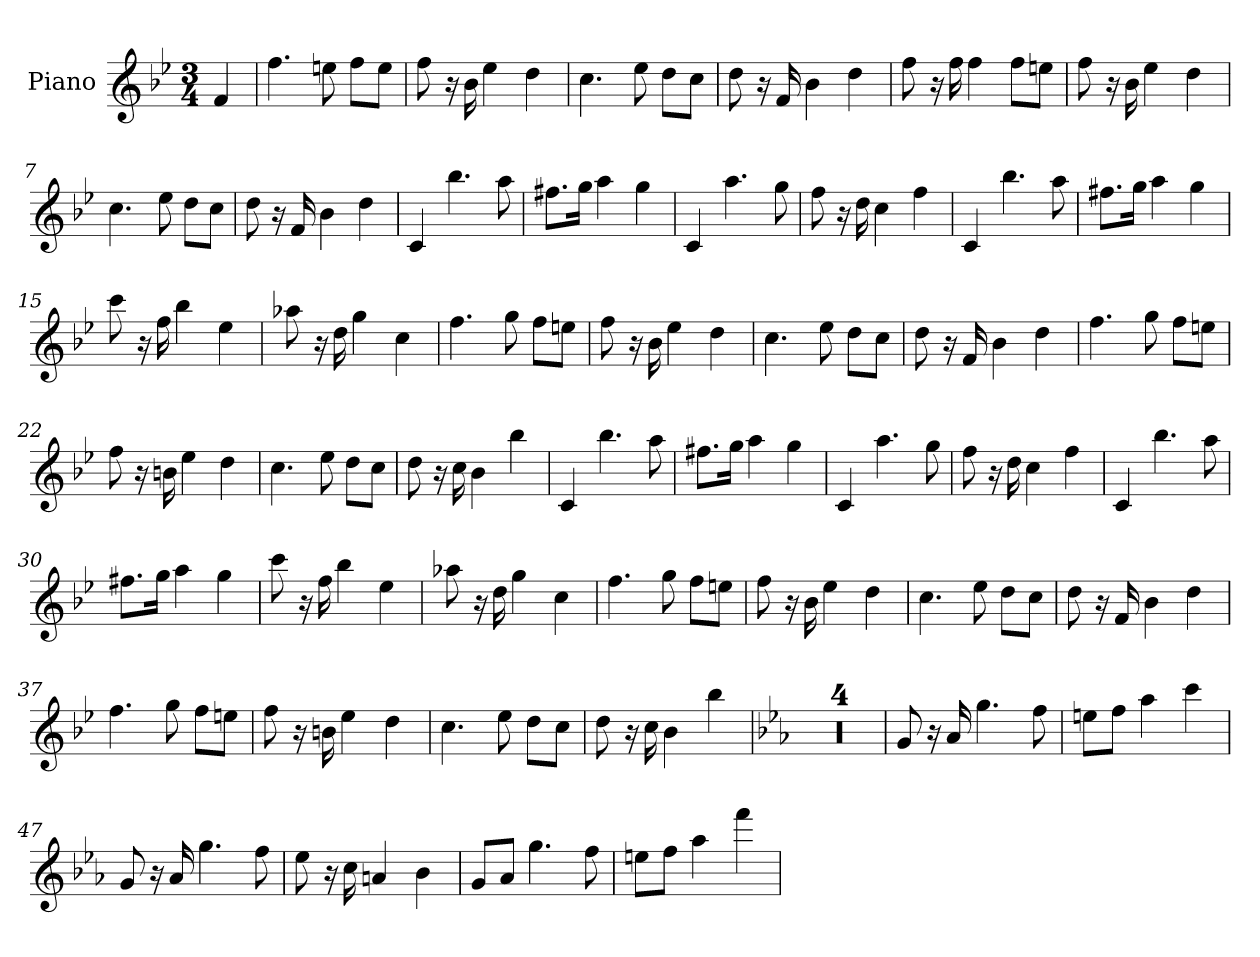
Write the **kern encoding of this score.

**kern
*part1
*staff1
*I"Piano
*I'Pno
*clefG2
*k[b-e-]
*B-:
*M3/4
*MM160
=
4f
=1
4.ff
8een
8ff\L
8ee\J
=2
8ff
16r
16b-
4ee-
4dd
=3
4.cc
8ee-
8dd\L
8cc\J
=4
8dd
16r
16f
4b-
4dd
=5
8ff
16r
16ff
4ff
8ff\L
8een\J
=6
8ff
16r
16b-
4ee-
4dd
=7
4.cc
8ee-
8dd\L
8cc\J
=8
8dd
16r
16f
4b-
4dd
=9
4c
4.bb-
8aa
=10
8.ff#X\L
16gg\Jk
4aa
4gg
=11
4c
4.aa
8gg
=12
8ff
16r
16dd
4cc
4ff
=13
4c
4.bb-
8aa
=14
8.ff#X\L
16gg\Jk
4aa
4gg
=15
8ccc
16r
16ff
4bb-
4ee-
=16
8aa-X
16r
16dd
4gg
4cc
=17
4.ff
8gg
8ff\L
8een\J
=18
8ff
16r
16b-
4ee-
4dd
=19
4.cc
8ee-
8dd\L
8cc\J
=20
8dd
16r
16f
4b-
4dd
=21
4.ff
8gg
8ff\L
8een\J
=22
8ff
16r
16bn
4ee-
4dd
=23
4.cc
8ee-
8dd\L
8cc\J
=24
8dd
16r
16cc
4b-
4bb-
=25
4c
4.bb-
8aa
=26
8.ff#X\L
16gg\Jk
4aa
4gg
=27
4c
4.aa
8gg
=28
8ff
16r
16dd
4cc
4ff
=29
4c
4.bb-
8aa
=30
8.ff#X\L
16gg\Jk
4aa
4gg
=31
8ccc
16r
16ff
4bb-
4ee-
=32
8aa-X
16r
16dd
4gg
4cc
=33
4.ff
8gg
8ff\L
8een\J
=34
8ff
16r
16b-
4ee-
4dd
=35
4.cc
8ee-
8dd\L
8cc\J
=36
8dd
16r
16f
4b-
4dd
=37
4.ff
8gg
8ff\L
8een\J
=38
8ff
16r
16bn
4ee-
4dd
=39
4.cc
8ee-
8dd\L
8cc\J
=40
8dd
16r
16cc
4b-
4bb-
=41
*k[b-e-a-]
2.r
=42
2.r
=43
2.r
=44
2.r
=45
8g
16r
16a-
4.gg
8ff
=46
8een\L
8ff\J
4aa-
4ccc
=47
8g
16r
16a-
4.gg
8ff
=48
8ee-
16r
16cc
4an
4b-
=49
8g/L
8a-/J
4.gg
8ff
=50
8een\L
8ff\J
4aa-
4fff
=
*-
